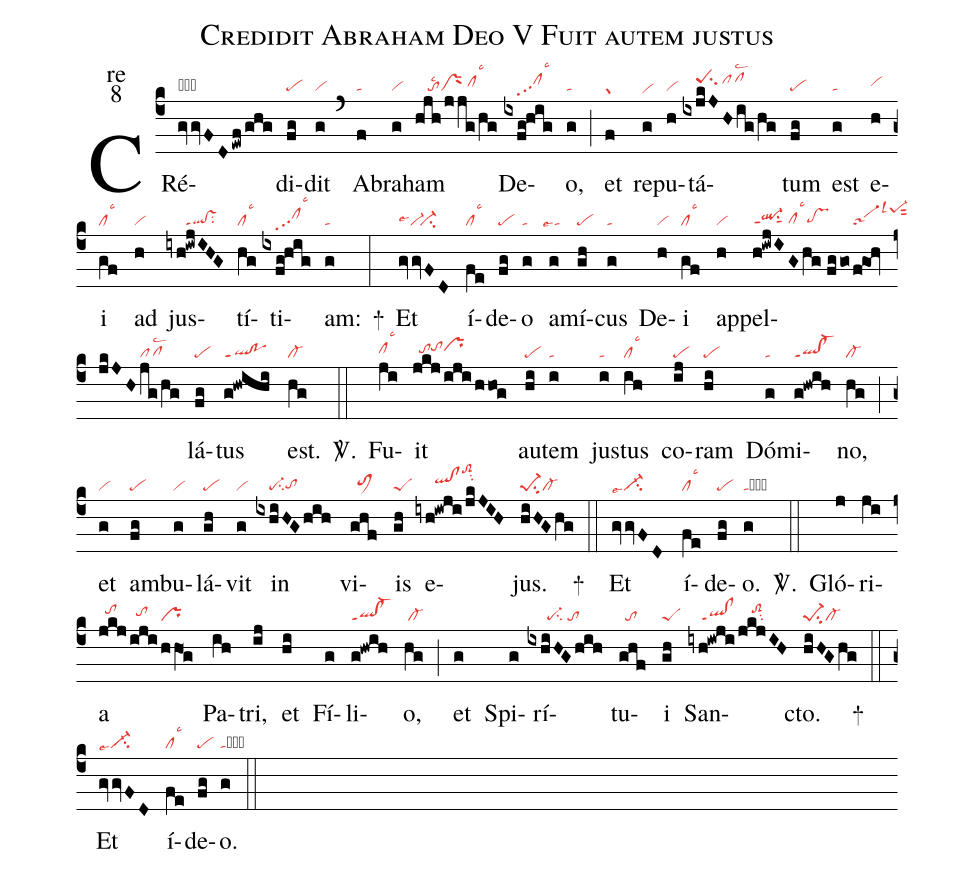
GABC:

name:Credidit Abraham Deo V Fuit autem justus;
office-part:re;
mode:8;
nabc-lines:1;
%%
(c4)
CRé(gvgvFD/ewf/ghg|obvi-hg`vi-su1sut1ql-toShi)di(fg|pe)dit(g|vi) (`)
A(f|ta)bra(g|vi)ham(hjh/jjg/hg|////tolsc2prM/clhhlsc3) De(ixfg!hig|////clhipp3lsc3)o,(g|ta) (;)
et(f|gr) re(g|vihe)pu(h|vi)tá(ixjkJH/ig/hg|////peShisu2pfhilsc2)tum(fg|pe) est(g|ta) e(h|vihh)i(gf|cllsc3) ad(h|vi) jus(iyh!iwjIHG|//////ql!vsppt1su2)tí(hg|cllsc3)ti(ixfg!hig|////clhipp3lsc3)am:(g|ta) +(:)
Et(gvgvFD|vi-lse4`vi-su2) í(fe|cllsc3)de(fg|pe)o(g|ta) a(g|``talse4)mí(gh|pe)cus(g|ta) De(h|vi)i(gf|cllsc3) ap(h|vi)pel(h!iwjIG/hg//fggo|ql-hhppt1su1sut1/clhglsc3pthg|f!goh//jkJH|sa-1pe-1hksut2lsl4|jg/hg|pflsc2)lá(fg|pe)tus(g!hwihi|ql!poppt1) est.(hg|cl-) <sp>V/</sp>.(::)
Fu(ji|clhhlsc3)it(jkj/iji/hhog|//tohhtohiprhi) au(hi|pe)tem(i|ta) jus(i|ta)tus(ih|cllsc3) co(ij|pe)ram(hi|pe) Dó(g|ta)mi(g!hwih|ql!cl-ppt1)no,(hg|cl-) (;)
et(g|vi) am(fg|pe)bu(g|vi)lá(gh|pe)vit(g|vi) in(ixhiHGhih|////pe-su2tohg) vi(ghf|//toM1hh)is(gh|peS) e(iyh!iwji/jkJIH|//////qlhi!clhitoS2hmsu2)jus.(hiHGhg|pe-1su2cl-) +(::)
Et(gvgvFD|vi-lse7```vi-hgsu2) í(fe|cllsc3)de(fg|pe)o.(g|tacb) <sp>V/</sp>.(::)
Gló(j)ri(ji)a(jkj|//tohi|/iji|//tohh|/hhO1g|pr) Pa(ih)tri,(ij) et(hi) Fí(g)li(g!hwih|ql!cl-ppt1)o,(hg|/cl-) (;)
et(g) Spi(g)rí(ixhiHGhih|//////pe-su2/to)tu(ghf|//to)i(gh|peS) San(iyh!iwji|////ql!clppt1|/jkjIH|////toS2hisu2)cto.(hiHGhg|pe-1su2cl-) +(::)
Et(gvgvFD|vi-lse7```vi-hgsu2) í(fe|cllsc3)de(fg|pe)o.(g|tacb) (::)
